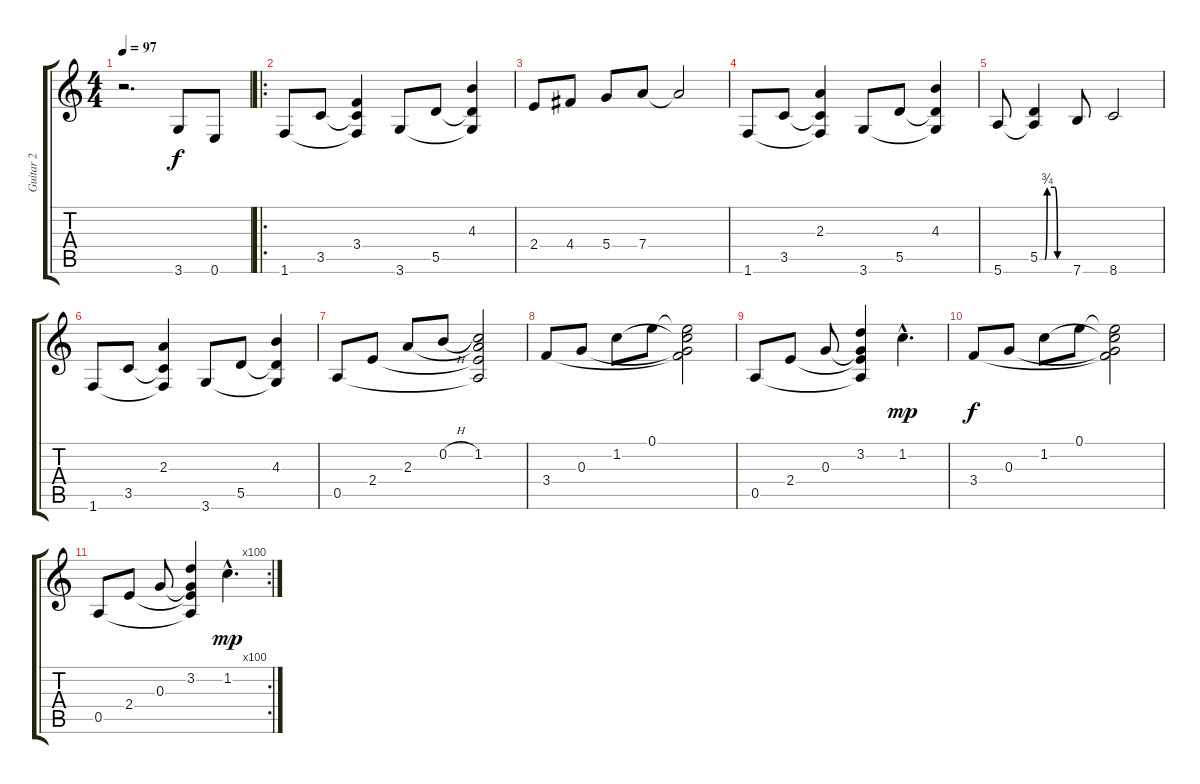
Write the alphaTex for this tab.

\track ("Guitar 2" "Guitar 2") {instrument acousticguitarnylon}
\staff {score tabs}
\tuning (E4 B3 G3 D3 A2 E2) {hide}
\ts (4 4)
\tempo 97
\clef g2
\ks c
r.2{d dy f instrument acousticguitarnylon} 3.6.8 0.6.8 |
\ro
1.6.8{volume 13 instrument acousticguitarnylon} 3.5.8 (3.4 3.5{t} 1.6{t}).4 3.6.8 5.5.8 (4.3 5.5{t} 3.6{t}).4 |
2.4.8 4.4.8 5.4.8 7.4.8 7.4{t}.2 |
1.6.8 3.5.8 (2.3 3.5{t} 1.6{t}).4 3.6.8 5.5.8 (4.3 5.5{t} 3.6{t}).4 |
5.6.8 (5.5{be (custom 0 0 10 0 15 3 30 3 36 0 45 0 60 0)} 5.6{t}).4 7.6.8 8.6.2 |
1.6.8 3.5.8 (2.3 3.5{t} 1.6{t}).4 3.6.8 5.5.8 (4.3 5.5{t} 3.6{t}).4 |
0.5.8 2.4.8 2.3.8 0.2{h}.8 (1.2 2.3{t} 2.4{t} 0.5{t}).2 |
3.4.8{volume 9 instrument acousticguitarsteel} 0.3.8 1.2.8 0.1.8 (0.1{t} 1.2{t} 0.3{t} 3.4{t}).2 |
0.5.8 2.4.8 0.3.8 (3.2 0.3{t} 2.4{t} 0.5{t}).4 1.2{hac}.4{d dy mp} |
3.4.8{dy f} 0.3.8 1.2.8 0.1.8 (0.1{t} 1.2{t} 0.3{t} 3.4{t}).2 |
\rc 100
0.5.8 2.4.8 0.3.8 (3.2 0.3{t} 2.4{t} 0.5{t}).4 1.2{hac}.4{d dy mp}
